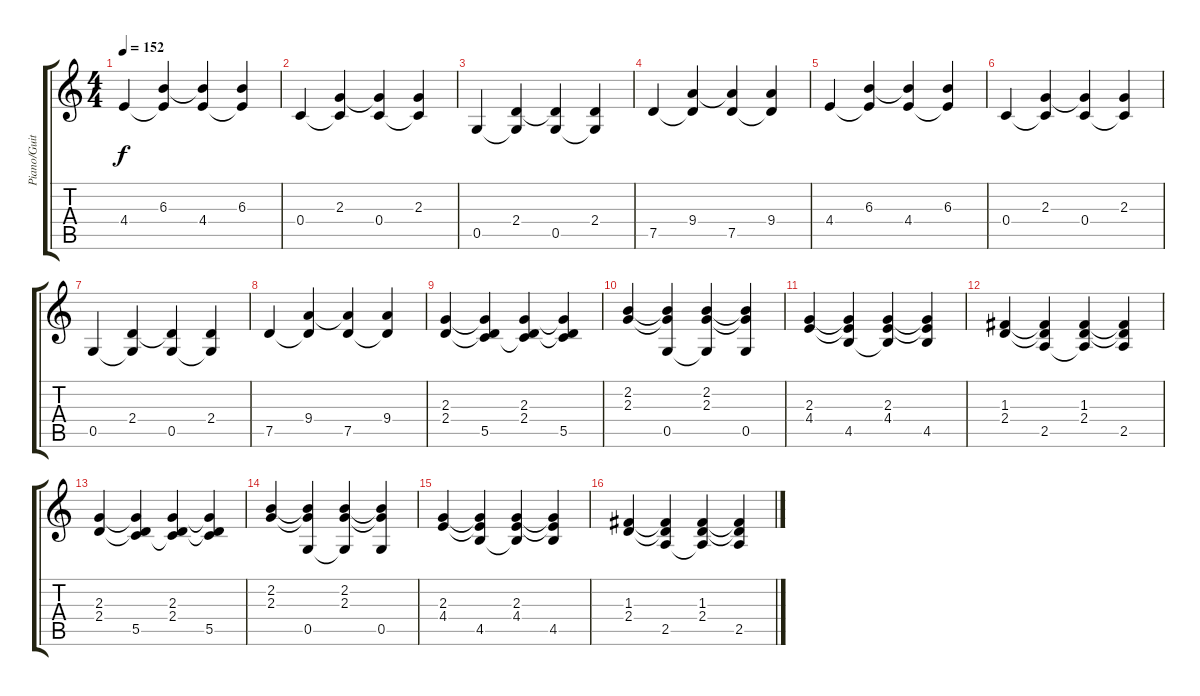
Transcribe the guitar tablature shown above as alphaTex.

\track ("Piano/Guitar 2" "Piano/Guit") {instrument distortionguitar}
\staff {score tabs}
\tuning (D4 A3 F3 C3 G2 C2) {hide}
\ts (4 4)
\tempo 152
\clef g2
\ks c
4.4.4{dy f} (6.3 4.4{t}).4 (6.3{t} 4.4).4 (6.3 4.4{t}).4 |
0.4.4 (2.3 0.4{t}).4 (2.3{t} 0.4).4 (2.3 0.4{t}).4 |
0.5.4 (2.4 0.5{t}).4 (2.4{t} 0.5).4 (2.4 0.5{t}).4 |
7.5.4 (9.4 7.5{t}).4 (9.4{t} 7.5).4 (9.4 7.5{t}).4 |
4.4.4 (6.3 4.4{t}).4 (6.3{t} 4.4).4 (6.3 4.4{t}).4 |
0.4.4 (2.3 0.4{t}).4 (2.3{t} 0.4).4 (2.3 0.4{t}).4 |
0.5.4 (2.4 0.5{t}).4 (2.4{t} 0.5).4 (2.4 0.5{t}).4 |
7.5.4 (9.4 7.5{t}).4 (9.4{t} 7.5).4 (9.4 7.5{t}).4 |
(2.3 2.4).4 (2.3{t} 2.4{t} 5.5).4 (2.3 2.4 5.5{t}).4 (2.3{t} 2.4{t} 5.5).4 |
(2.2 2.3).4 (2.2{t} 2.3{t} 0.5).4 (2.2 2.3 0.5{t}).4 (2.2{t} 2.3{t} 0.5).4 |
(2.3 4.4).4 (2.3{t} 4.4{t} 4.5).4 (2.3 4.4 4.5{t}).4 (2.3{t} 4.4{t} 4.5).4 |
(1.3 2.4).4 (1.3{t} 2.4{t} 2.5).4 (1.3 2.4 2.5{t}).4 (1.3{t} 2.4{t} 2.5).4 |
(2.3 2.4).4 (2.3{t} 2.4{t} 5.5).4 (2.3 2.4 5.5{t}).4 (2.3{t} 2.4{t} 5.5).4 |
(2.2 2.3).4 (2.2{t} 2.3{t} 0.5).4 (2.2 2.3 0.5{t}).4 (2.2{t} 2.3{t} 0.5).4 |
(2.3 4.4).4 (2.3{t} 4.4{t} 4.5).4 (2.3 4.4 4.5{t}).4 (2.3{t} 4.4{t} 4.5).4 |
(1.3 2.4).4 (1.3{t} 2.4{t} 2.5).4 (1.3 2.4 2.5{t}).4 (1.3{t} 2.4{t} 2.5).4
